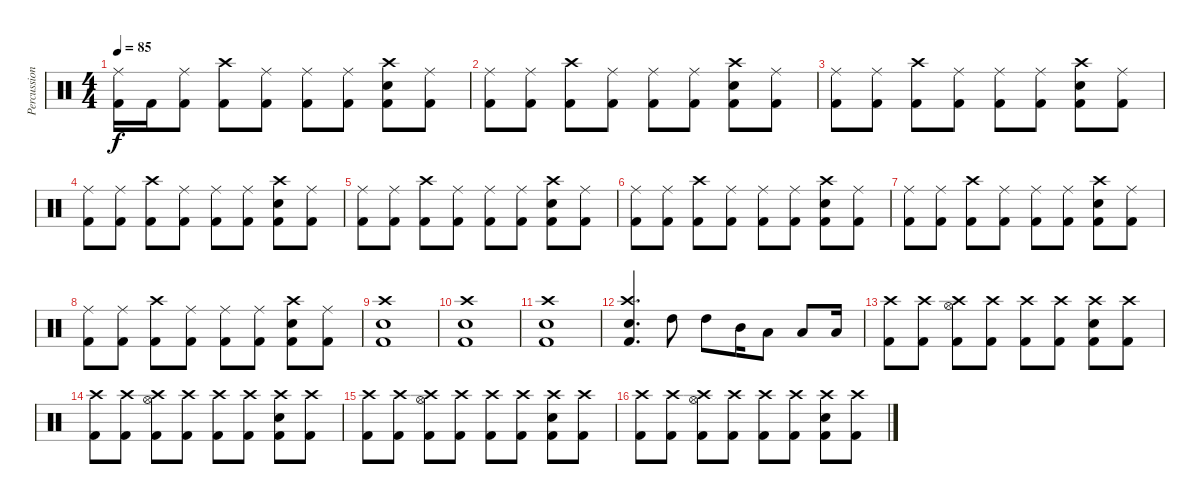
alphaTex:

\track ("Percussion" "Percussion") {instrument percussion}
\staff {score}
\articulation defaults
\ts (4 4)
\tempo 85
\clef neutral
\ks c
("Ride (middle)" "Kick (hit) 2").16{dy f} "Kick (hit) 2".16 ("Ride (middle)" "Kick (hit) 2").8 ("Crash high (hit)" "Kick (hit) 2").8 ("Ride (middle)" "Kick (hit) 2").8 ("Ride (middle)" "Kick (hit) 2").8 ("Ride (middle)" "Kick (hit) 2").8 ("Crash high (hit)" "Snare (hit) 2" "Kick (hit) 2").8 ("Ride (middle)" "Kick (hit) 2").8 |
("Ride (middle)" "Kick (hit) 2").8 ("Ride (middle)" "Kick (hit) 2").8 ("Crash high (hit)" "Kick (hit) 2").8 ("Ride (middle)" "Kick (hit) 2").8 ("Ride (middle)" "Kick (hit) 2").8 ("Ride (middle)" "Kick (hit) 2").8 ("Crash high (hit)" "Snare (hit) 2" "Kick (hit) 2").8 ("Ride (middle)" "Kick (hit) 2").8 |
("Ride (middle)" "Kick (hit) 2").8 ("Ride (middle)" "Kick (hit) 2").8 ("Crash high (hit)" "Kick (hit) 2").8 ("Ride (middle)" "Kick (hit) 2").8 ("Ride (middle)" "Kick (hit) 2").8 ("Ride (middle)" "Kick (hit) 2").8 ("Crash high (hit)" "Snare (hit) 2" "Kick (hit) 2").8 ("Ride (middle)" "Kick (hit) 2").8 |
("Ride (middle)" "Kick (hit) 2").8 ("Ride (middle)" "Kick (hit) 2").8 ("Crash high (hit)" "Kick (hit) 2").8 ("Ride (middle)" "Kick (hit) 2").8 ("Ride (middle)" "Kick (hit) 2").8 ("Ride (middle)" "Kick (hit) 2").8 ("Crash high (hit)" "Snare (hit) 2" "Kick (hit) 2").8 ("Ride (middle)" "Kick (hit) 2").8 |
("Ride (middle)" "Kick (hit) 2").8 ("Ride (middle)" "Kick (hit) 2").8 ("Crash high (hit)" "Kick (hit) 2").8 ("Ride (middle)" "Kick (hit) 2").8 ("Ride (middle)" "Kick (hit) 2").8 ("Ride (middle)" "Kick (hit) 2").8 ("Crash high (hit)" "Snare (hit) 2" "Kick (hit) 2").8 ("Ride (middle)" "Kick (hit) 2").8 |
("Ride (middle)" "Kick (hit) 2").8 ("Ride (middle)" "Kick (hit) 2").8 ("Crash high (hit)" "Kick (hit) 2").8 ("Ride (middle)" "Kick (hit) 2").8 ("Ride (middle)" "Kick (hit) 2").8 ("Ride (middle)" "Kick (hit) 2").8 ("Crash high (hit)" "Snare (hit) 2" "Kick (hit) 2").8 ("Ride (middle)" "Kick (hit) 2").8 |
("Ride (middle)" "Kick (hit) 2").8 ("Ride (middle)" "Kick (hit) 2").8 ("Crash high (hit)" "Kick (hit) 2").8 ("Ride (middle)" "Kick (hit) 2").8 ("Ride (middle)" "Kick (hit) 2").8 ("Ride (middle)" "Kick (hit) 2").8 ("Crash high (hit)" "Snare (hit) 2" "Kick (hit) 2").8 ("Ride (middle)" "Kick (hit) 2").8 |
("Ride (middle)" "Kick (hit) 2").8 ("Ride (middle)" "Kick (hit) 2").8 ("Crash high (hit)" "Kick (hit) 2").8 ("Ride (middle)" "Kick (hit) 2").8 ("Ride (middle)" "Kick (hit) 2").8 ("Ride (middle)" "Kick (hit) 2").8 ("Crash high (hit)" "Snare (hit) 2" "Kick (hit) 2").8 ("Ride (middle)" "Kick (hit) 2").8 |
("Snare (hit) 2" "Crash high (hit)" "Kick (hit) 2").1 |
("Snare (hit) 2" "Crash high (hit)" "Kick (hit) 2").1 |
("Snare (hit) 2" "Crash high (hit)" "Kick (hit) 2").1 |
("Snare (hit) 2" "Crash high (hit)" "Kick (hit) 2").4{d} "High Tom (hit)".8 "High Tom (hit)".8 "Mid Tom (hit)".16 "Low Tom (hit)".8 "Low Tom (hit)".8 "Low Floor Tom (hit)".16 |
("Crash high (hit)" "Kick (hit) 2").8 ("Crash high (hit)" "Kick (hit) 2").8 ("Hi-Hat (open)" "Crash high (hit)" "Kick (hit) 2").8 ("Crash high (hit)" "Kick (hit) 2").8 ("Crash high (hit)" "Kick (hit) 2").8 ("Crash high (hit)" "Kick (hit) 2").8 ("Snare (hit) 2" "Crash high (hit)" "Kick (hit) 2").8 ("Crash high (hit)" "Kick (hit) 2").8 |
("Crash high (hit)" "Kick (hit) 2").8 ("Crash high (hit)" "Kick (hit) 2").8 ("Hi-Hat (open)" "Crash high (hit)" "Kick (hit) 2").8 ("Crash high (hit)" "Kick (hit) 2").8 ("Crash high (hit)" "Kick (hit) 2").8 ("Crash high (hit)" "Kick (hit) 2").8 ("Snare (hit) 2" "Crash high (hit)" "Kick (hit) 2").8 ("Crash high (hit)" "Kick (hit) 2").8 |
("Crash high (hit)" "Kick (hit) 2").8 ("Crash high (hit)" "Kick (hit) 2").8 ("Hi-Hat (open)" "Crash high (hit)" "Kick (hit) 2").8 ("Crash high (hit)" "Kick (hit) 2").8 ("Crash high (hit)" "Kick (hit) 2").8 ("Crash high (hit)" "Kick (hit) 2").8 ("Snare (hit) 2" "Crash high (hit)" "Kick (hit) 2").8 ("Crash high (hit)" "Kick (hit) 2").8 |
("Crash high (hit)" "Kick (hit) 2").8 ("Crash high (hit)" "Kick (hit) 2").8 ("Hi-Hat (open)" "Crash high (hit)" "Kick (hit) 2").8 ("Crash high (hit)" "Kick (hit) 2").8 ("Crash high (hit)" "Kick (hit) 2").8 ("Crash high (hit)" "Kick (hit) 2").8 ("Snare (hit) 2" "Crash high (hit)" "Kick (hit) 2").8 ("Crash high (hit)" "Kick (hit) 2").8
